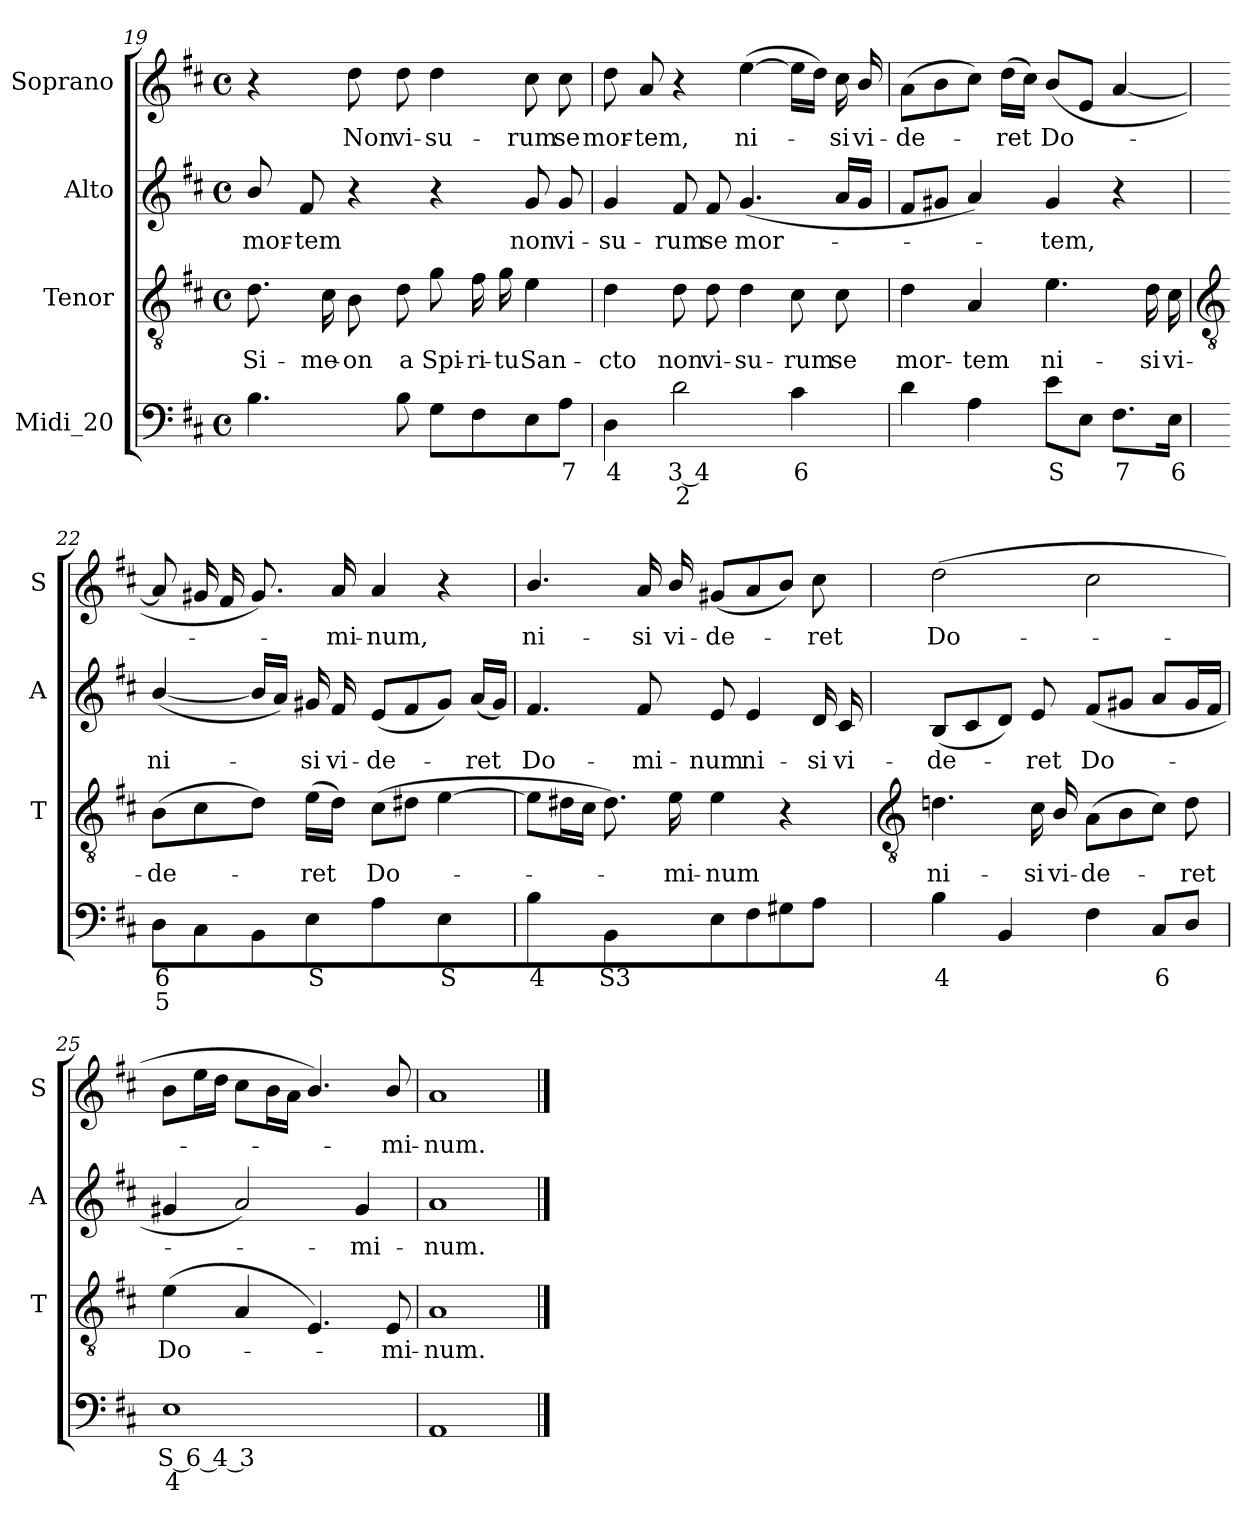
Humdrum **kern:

**kern	**text	**text	**kern	**text	**kern	**text	**kern	**text
*part4	*part4	*part4	*part3	*part3	*part2	*part2	*part1	*part1
*staff4	*staff4	*staff4	*staff3	*staff3	*staff2	*staff2	*staff1	*staff1
*I"Midi_20	*	*	*I"Tenor	*	*I"Alto	*	*I"Soprano	*
*	*	*	*I'T	*	*I'A	*	*I'S	*
!!LO:LB:g=z
*clefF4	*	*	*clefGv2	*	*clefG2	*	*clefG2	*
*k[f#c#]	*	*	*k[f#c#]	*	*k[f#c#]	*	*k[f#c#]	*
*D:	*	*	*D:	*	*D:	*	*D:	*
*M4/4	*	*	*M4/4	*	*M4/4	*	*M4/4	*
*met(c)	*	*	*met(c)	*	*met(c)	*	*met(c)	*
=19	=19	=19	=19	=19	=19	=19	=19	=19
!	!	!	!	!LO:LY:b	!	!LO:LY:b	!	!
4.B	.	.	8.d	Si-	8b/	mor-	4r	.
!	!	!	!	!	!	!LO:LY:b	!	!
.	.	.	.	.	8f#	-tem	.	.
!	!	!	!	!LO:LY:b	!	!	!	!
.	.	.	16c#	-me-	.	.	.	.
!	!	!	!	!LO:LY:b	!	!	!	!LO:LY:b
.	.	.	8B	-on	4r	.	8dd	Non
!	!	!	!	!LO:LY:b	!	!	!	!LO:LY:b
8B	.	.	8d	a	.	.	8dd	vi-
!	!	!	!	!LO:LY:b	!	!	!	!LO:LY:b
8GL	.	.	8g	Spi-	4r	.	4dd	-su-
!	!	!	!	!LO:LY:b	!	!	!	!
8F#	.	.	16f#	-ri-	.	.	.	.
!	!	!	!	!LO:LY:b	!	!	!	!
.	.	.	16g	-tu	.	.	.	.
!	!	!	!	!LO:LY:b	!	!LO:LY:b	!	!LO:LY:b
8E	.	.	4e	San-	8g	non	8cc#	-rum
!	!LO:LY:b	!	!	!	!	!LO:LY:b	!	!LO:LY:b
8AJ	7	.	.	.	8g	vi-	8cc#	se
=20	=20	=20	=20	=20	=20	=20	=20	=20
!	!LO:LY:b	!	!	!LO:LY:b	!	!LO:LY:b	!	!LO:LY:b
4D	4	.	4d	-cto	4g	-su-	8dd	mor-
!	!	!	!	!	!	!	!	!LO:LY:b
.	.	.	.	.	.	.	8a	-tem,
!	!LO:LY:b	!LO:LY:b	!	!LO:LY:b	!	!LO:LY:b	!	!
2d	3 4	2	8d	non	8f#	-rum	4r	.
!	!	!	!	!LO:LY:b	!	!LO:LY:b	!	!
.	.	.	8d	vi-	8f#	se	.	.
!	!	!	!	!LO:LY:b	!	!LO:LY:b	!	!LO:LY:b
.	.	.	4d	-su-	(<4.g	mor-	(>[4ee	ni-
!	!LO:LY:b	!	!	!LO:LY:b	!	!	!	!
4c#	6	.	8c#	-rum	.	.	16eeLL]	.
.	.	.	.	.	.	.	16ddJJ)	.
!	!	!	!	!LO:LY:b	!	!	!	!LO:LY:b
.	.	.	8c#	se	16aLL	.	16cc#	si
!	!	!	!	!	!	!	!	!LO:LY:b
.	.	.	.	.	16gJJ	.	16b/	vi-
=21	=21	=21	=21	=21	=21	=21	=21	=21
!	!	!	!	!LO:LY:b	!	!	!	!LO:LY:b
4d	.	.	4d	mor-	8f#L	.	(>8aL	-de-
.	.	.	.	.	8g#XJ	.	8b	.
!	!	!	!	!LO:LY:b	!	!	!	!
4A	.	.	4A	-tem	4a)	.	8cc#J)	.
!	!	!	!	!	!	!	!	!LO:LY:b
.	.	.	.	.	.	.	(>16ddLL	ret
.	.	.	.	.	.	.	16cc#JJ)	.
!	!LO:LY:b	!	!	!LO:LY:b	!	!LO:LY:b	!	!LO:LY:b
8eL	S	.	4.e	ni-	4g#	tem,	(<8bL	Do-
8EJ	.	.	.	.	.	.	8eJ	.
!	!LO:LY:b	!	!	!	!	!	!	!
8.F#L	7	.	.	.	4r	.	[4a	.
!	!	!	!	!LO:LY:b	!	!	!	!
.	.	.	16d	-si	.	.	.	.
!	!LO:LY:b	!	!	!LO:LY:b	!	!	!	!
16EJ	6	.	16c#	vi-	.	.	.	.
!!LO:LB:g=z
=22	=22	=22	=22	=22	=22	=22	=22	=22
*	*	*	*clefGv2	*	*	*	*	*
!	!LO:LY:b	!LO:LY:b	!	!LO:LY:b	!	!LO:LY:b	!	!
8DL	6	5	(>8BL	-de-	(<[4b/	ni-	8aL]	.
8C#	.	.	8c#	.	.	.	16g#XL	.
.	.	.	.	.	.	.	16f#	.
8BB	.	.	8dJ)	.	16bLL]	.	8.g#J)	.
.	.	.	.	.	16aJJ)	.	.	.
!	!LO:LY:b	!	!	!LO:LY:b	!	!LO:LY:b	!	!
8E	S	.	(>16eLL	ret	16g#X	si	.	.
!	!	!	!	!	!	!LO:LY:b	!	!LO:LY:b
.	.	.	16dJJ)	.	16f#	vi-	16a	mi-
!	!	!	!	!LO:LY:b	!	!LO:LY:b	!	!LO:LY:b
4A	.	.	(>8c#L	Do-	(<8eL	-de-	4a	-num,
.	.	.	8d#XJ	.	8f#	.	.	.
!	!LO:LY:b	!	!	!	!	!	!	!
4E	S	.	[4e	.	8g#J)	.	4r	.
!	!	!	!	!	!	!LO:LY:b	!	!
.	.	.	.	.	(<16aLL	ret	.	.
.	.	.	.	.	16g#JJ)	.	.	.
=23	=23	=23	=23	=23	=23	=23	=23	=23
!	!LO:LY:b	!	!	!	!	!LO:LY:b	!	!LO:LY:b
4B	4	.	8eL]	.	4.f#	Do-	4.b/	ni-
.	.	.	16d#XL	.	.	.	.	.
.	.	.	16c#JJ	.	.	.	.	.
!	!LO:LY:b	!	!	!	!	!	!	!
4BB	S3	.	8.d#)	.	.	.	.	.
!	!	!	!	!	!	!LO:LY:b	!	!LO:LY:b
.	.	.	.	.	8f#	-mi-	16a	-si
!	!	!	!	!LO:LY:b	!	!	!	!LO:LY:b
.	.	.	16e	mi-	.	.	16b/	vi-
!	!	!	!	!LO:LY:b	!	!LO:LY:b	!	!LO:LY:b
8E	.	.	4e	-num	8e	-num	(<8g#XL	-de-
!	!	!	!	!	!	!LO:LY:b	!	!
8F#	.	.	.	.	4e	ni-	8a	.
8G#X	.	.	4r	.	.	.	8bJ)	.
!	!	!	!	!	!	!LO:LY:b	!	!LO:LY:b
8AJ	.	.	.	.	16d	-si	8cc#	ret
!	!	!	!	!	!	!LO:LY:b	!	!
.	.	.	.	.	16c#	vi-	.	.
!!LO:LB:g=z
=24	=24	=24	=24	=24	=24	=24	=24	=24
*	*	*	*clefGv2	*	*	*	*	*
!	!LO:LY:b	!	!	!LO:LY:b	!	!LO:LY:b	!	!LO:LY:b
4B	4	.	4.dn	ni-	(<8BL	-de-	(>2dd	Do-
.	.	.	.	.	8c#	.	.	.
4BB	.	.	.	.	8dJ)	.	.	.
!	!	!	!	!LO:LY:b	!	!LO:LY:b	!	!
.	.	.	16c#	-si	8e	ret	.	.
!	!	!	!	!LO:LY:b	!	!	!	!
.	.	.	16B/	vi-	.	.	.	.
!	!	!	!	!LO:LY:b	!	!LO:LY:b	!	!
4F#	.	.	(>8AL	-de-	(<8f#L	Do-	2cc#	.
.	.	.	8B	.	8g#XJ	.	.	.
!	!LO:LY:b	!	!	!	!	!	!	!
8C#L	6	.	8c#J)	.	8aL	.	.	.
!	!	!	!	!LO:LY:b	!	!	!	!
8DJ	.	.	8d	ret	16g#L	.	.	.
.	.	.	.	.	16f#JJ	.	.	.
=25	=25	=25	=25	=25	=25	=25	=25	=25
!	!LO:LY:b	!LO:LY:b	!	!LO:LY:b	!	!	!	!
1E	S 6 4 3	4	(<4e	Do-	4g#X	.	8bL	.
.	.	.	.	.	.	.	16eeL	.
.	.	.	.	.	.	.	16ddJJ	.
.	.	.	4A	.	2a)	.	8cc#L	.
.	.	.	.	.	.	.	16bL	.
.	.	.	.	.	.	.	16aJJ	.
.	.	.	4.E)	.	.	.	4.b/)	.
!	!	!	!	!	!	!LO:LY:b	!	!
.	.	.	.	.	4g#	mi-	.	.
!	!	!	!	!LO:LY:b	!	!	!	!LO:LY:b
.	.	.	8E	mi-	.	.	8b/	mi-
=26	=26	=26	=26	=26	=26	=26	=26	=26
!	!	!	!	!LO:LY:b	!	!LO:LY:b	!	!LO:LY:b
1AA	.	.	1A	-num.	1a	-num.	1a	-num.
==	==	==	==	==	==	==	==	==
*-	*-	*-	*-	*-	*-	*-	*-	*-
